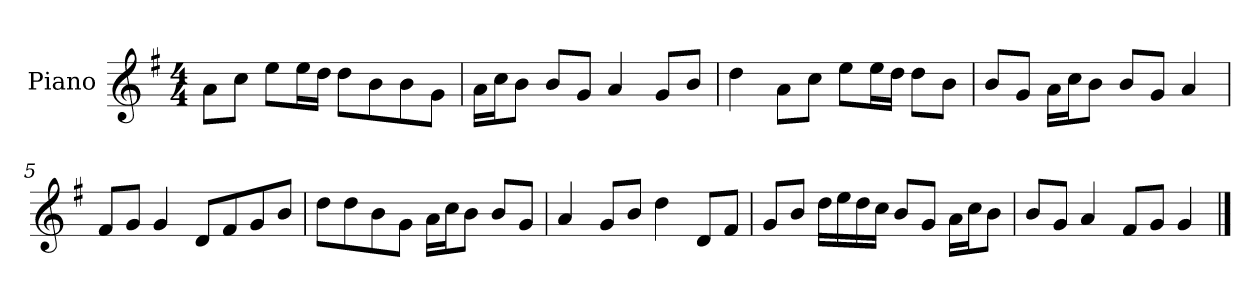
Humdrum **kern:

**kern
*part1
*staff1
*I"Piano
*I'P-no
*clefG2
*k[f#]
*M4/4
*MM90
=1
8a\L
8cc\J
8ee\L
16ee\L
16dd\JJ
8dd\L
8b\
8b\
8g\J
=2
16a\LL
16cc\J
8b\J
8b/L
8g/J
4a/
8g/L
8b/J
=3
4dd\
8a\L
8cc\J
8ee\L
16ee\L
16dd\JJ
8dd\L
8b\J
=4
8b/L
8g/J
16a\LL
16cc\J
8b\J
8b/L
8g/J
4a/
=5
8f#/L
8g/J
4g/
8d/L
8f#/
8g/
8b/J
!!LO:LB:g=z
=6
8dd\L
8dd\
8b\
8g\J
16a\LL
16cc\J
8b\J
8b/L
8g/J
=7
4a/
8g/L
8b/J
4dd\
8d/L
8f#/J
=8
8g/L
8b/J
16dd\LL
16ee\
16dd\
16cc\JJ
8b/L
8g/J
16a\LL
16cc\J
8b\J
=9
8b/L
8g/J
4a/
8f#/L
8g/J
4g/
==
*-
